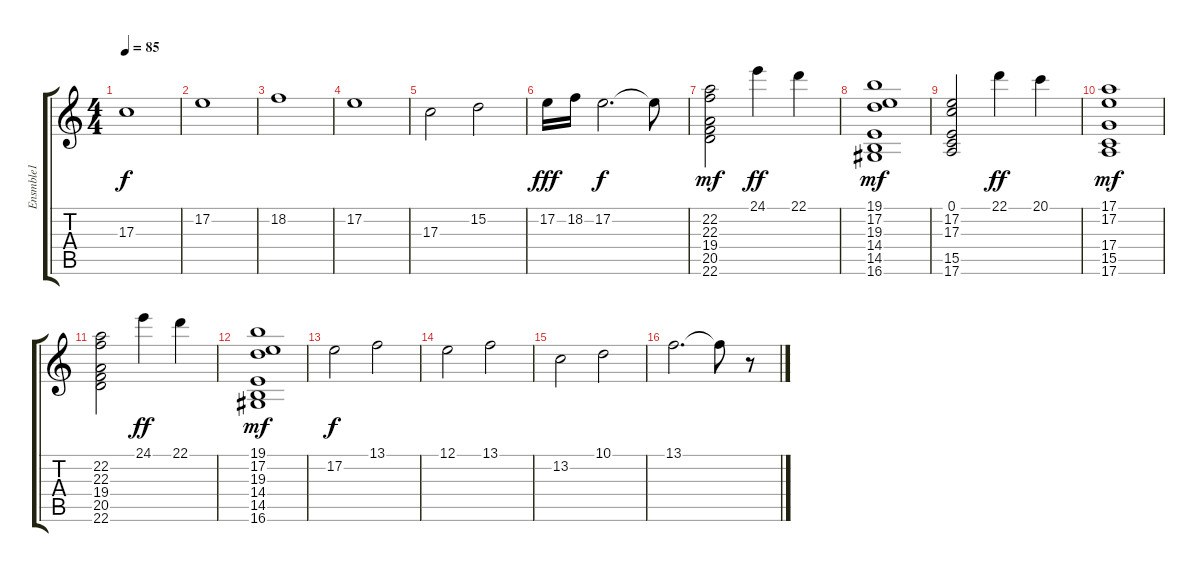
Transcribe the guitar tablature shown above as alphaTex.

\track ("Ensmble1" "Ensmble1") {instrument stringensemble1}
\staff {score tabs}
\tuning (E4 B3 G3 D3 A2 E2) {hide}
\ts (4 4)
\tempo 85
\clef g2
\ks c
17.3.1{dy f} |
17.2.1 |
18.2.1 |
17.2.1 |
17.3.2 15.2.2 |
17.2.16{dy fff} 18.2.16 17.2.2{d dy f} 17.2{t}.8 |
(22.2 22.3 19.4 20.5 22.6).2{dy mf} 24.1.4{dy ff} 22.1.4 |
(19.1 17.2 19.3 14.4 14.5 16.6).1{dy mf} |
(0.1 17.2 17.3 15.5 17.6).2 22.1.4{dy ff} 20.1.4 |
(17.1 17.2 17.4 15.5 17.6).1{dy mf} |
(22.2 22.3 19.4 20.5 22.6).2 24.1.4{dy ff} 22.1.4 |
(19.1 17.2 19.3 14.4 14.5 16.6).1{dy mf} |
17.2.2{dy f} 13.1.2 |
12.1.2 13.1.2 |
13.2.2 10.1.2 |
13.1.2{d} 13.1{t}.8 r.8
